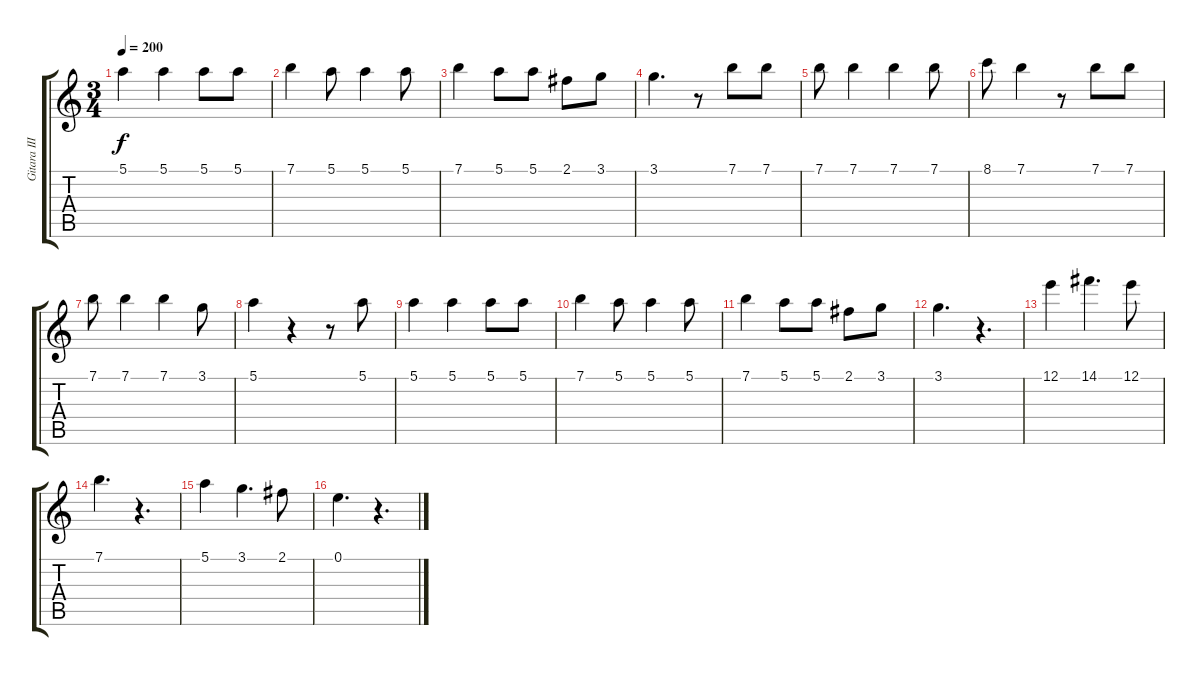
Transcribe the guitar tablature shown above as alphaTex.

\track ("Gitara III" "Gitara III") {instrument acousticguitarnylon}
\staff {score tabs}
\tuning (E4 B3 G3 D3 A2 E2) {hide}
\ts (3 4)
\tempo 200
\clef g2
\ks c
5.1.4{dy f} 5.1.4 5.1.8 5.1.8 |
7.1.4 5.1.8 5.1.4 5.1.8 |
7.1.4 5.1.8 5.1.8 2.1.8 3.1.8 |
3.1.4{d} r.8 7.1.8 7.1.8 |
7.1.8 7.1.4 7.1.4 7.1.8 |
8.1.8 7.1.4 r.8 7.1.8 7.1.8 |
7.1.8 7.1.4 7.1.4 3.1.8 |
5.1.4 r.4 r.8 5.1.8 |
5.1.4 5.1.4 5.1.8 5.1.8 |
7.1.4 5.1.8 5.1.4 5.1.8 |
7.1.4 5.1.8 5.1.8 2.1.8 3.1.8 |
3.1.4{d} r.4{d} |
12.1.4 14.1.4{d} 12.1.8 |
7.1.4{d} r.4{d} |
5.1.4 3.1.4{d} 2.1.8 |
0.1.4{d} r.4{d}
